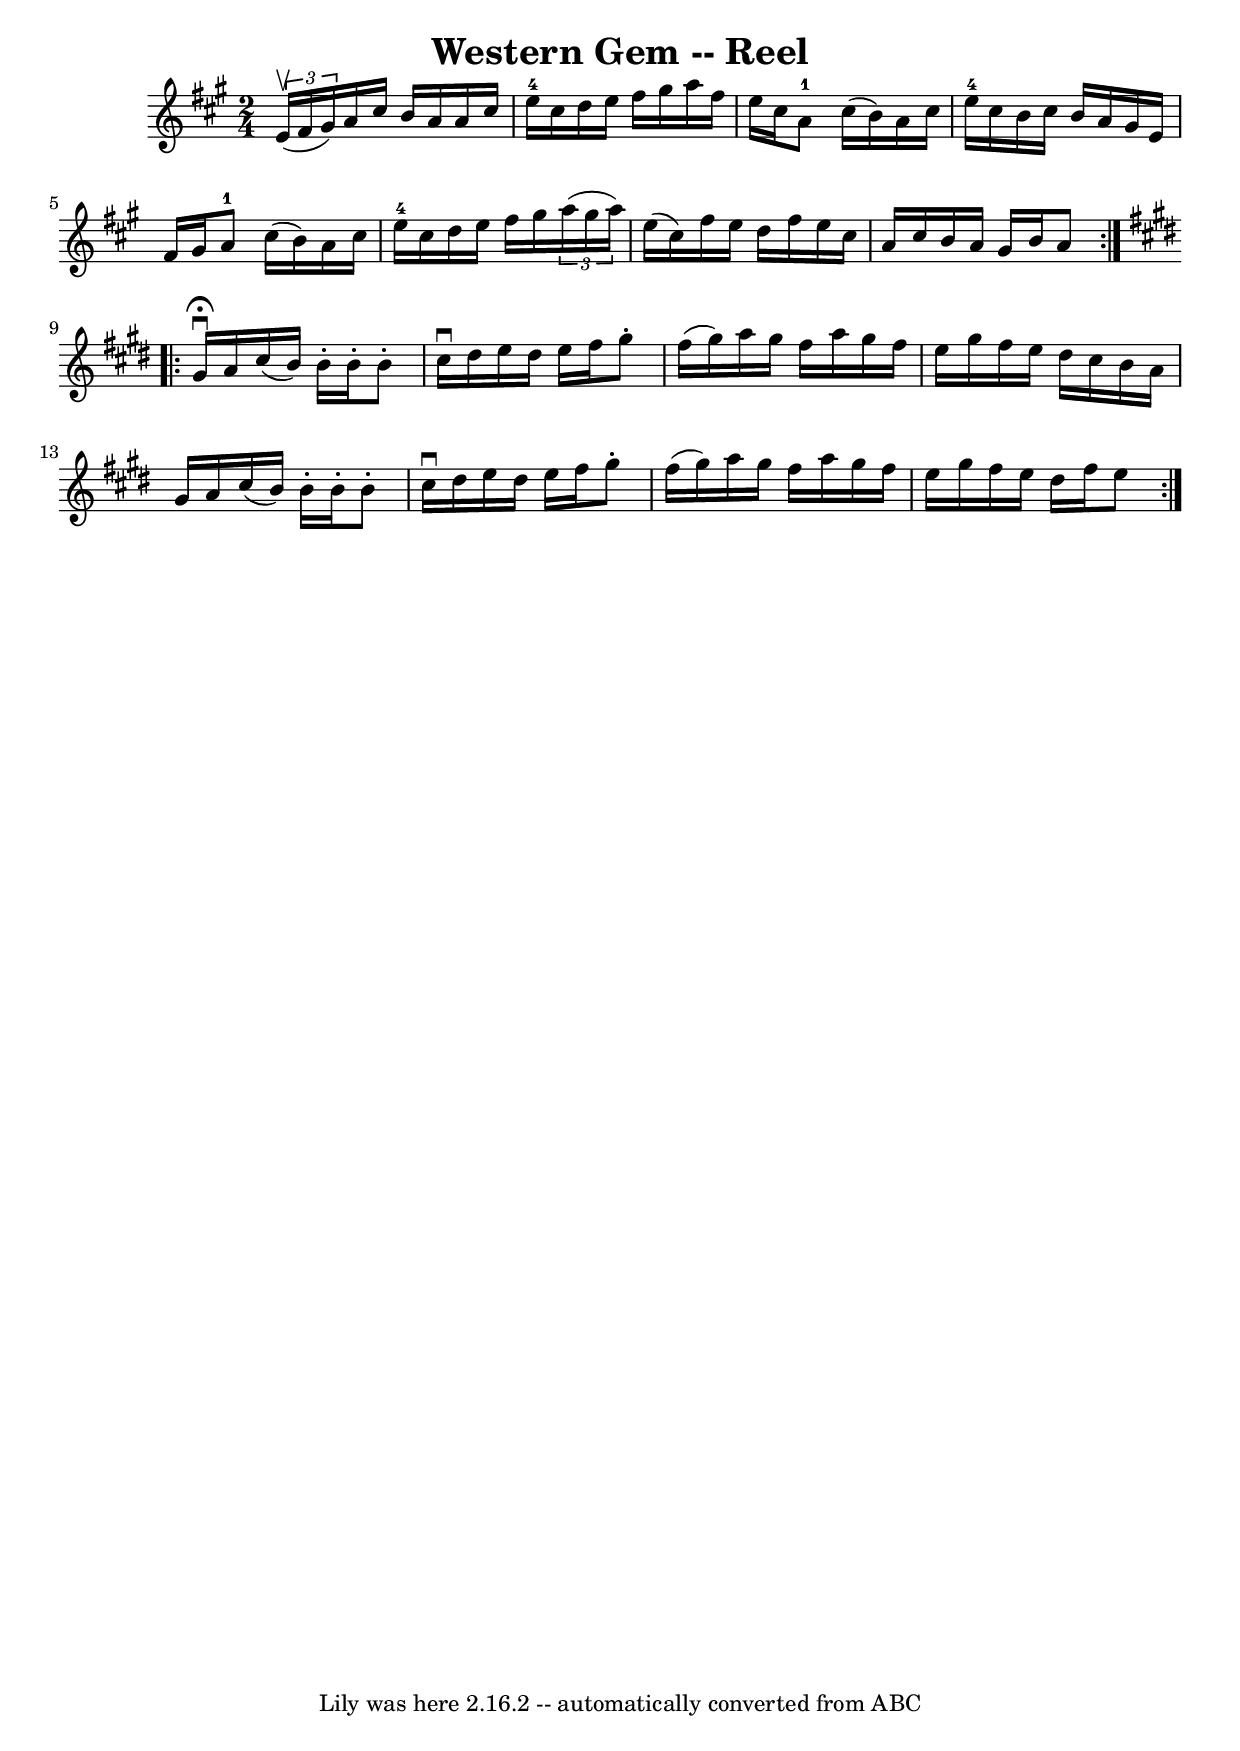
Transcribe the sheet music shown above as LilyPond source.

\version "2.16.2"
\include "Mammoth.ily"
\header {
	%% book = "Ryan's Mammoth Collection"
	crossRefNumber = "1"
	footnotes = "\\\\376"
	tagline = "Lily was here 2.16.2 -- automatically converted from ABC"
	title = "Western Gem -- Reel"
}
voicedefault =  {


\repeat volta 2 {
\time 2/4 
\key a \major   \times 2/3 { e'16^\upbow(fis'16 gis'16) } 
|
 a'16 cis''16 b'16 a'16 a'16 cis''16 e''16-4   
cis''16    |
 d''16 e''16 fis''16 gis''16 a''16 fis''16  
 e''16 cis''16    |
 a'8-1 cis''16 (b'16) a'16    
cis''16 e''16-4 cis''16    |
 b'16 cis''16 b'16 a'16   
 gis'16 e'16 fis'16 gis'16    |
 a'8-1 cis''16 (
b'16) a'16 cis''16 e''16-4 cis''16    |
 d''16 e''16 
 fis''16 gis''16    \times 2/3 { a''16 (gis''16 a''16) }   
e''16 (cis''16)   |
 fis''16 e''16 d''16 fis''16    
e''16 cis''16 a'16 cis''16    |
 b'16 a'16 gis'16    
b'16 a'8    }   
\key e \major   \repeat volta 2 { gis'16 
^\fermata^\downbow a'16  |
 cis''16 (b'16) b'16 -. b'16 
-. b'8 -. cis''16^\downbow dis''16    |
 e''16 dis''16    
e''16 fis''16 gis''8 -. fis''16 (gis''16)   |
 a''16    
gis''16 fis''16 a''16 gis''16 fis''16 e''16 gis''16    
|
 fis''16 e''16 dis''16 cis''16 b'16 a'16 gis'16    
a'16    |
 cis''16 (b'16) b'16 -. b'16 -. b'8 -.   
cis''16^\downbow dis''16    |
 e''16 dis''16 e''16 fis''16  
 gis''8 -. fis''16 (gis''16)   |
 a''16 gis''16 fis''16  
 a''16 gis''16 fis''16 e''16 gis''16    |
 fis''16    
e''16 dis''16 fis''16 e''8    }   
}

\score{
    <<

	\context Staff="default"
	{
	    \voicedefault 
	}

    >>
	\layout {
	}
	\midi {}
}
